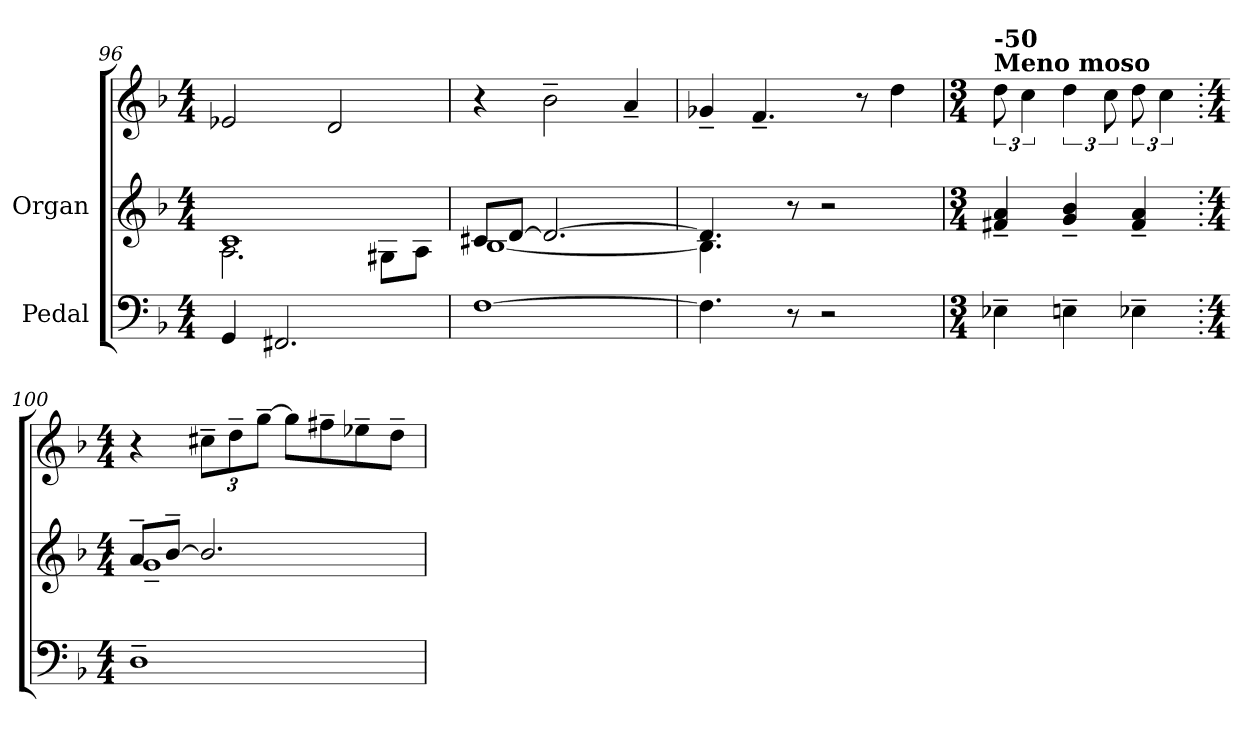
**kern	**kern	**kern
*part2	*part1	*part1
*staff3	*staff2	*staff1
*I"Pedal	*I"Organ	*
*clefF4	*clefG2	*clefG2
*k[b-]	*k[b-]	*k[b-]
*M4/4	*M4/4	*M4/4
=96	=96	=96
*	*^	*
4GG/	1c	2.A\	2e-X/
2.FF#X/	.	.	.
.	.	.	2d/
.	.	8G#X\L	.
.	.	8A\J	.
=97	=97	=97	=97
[1F	8c#X/L	[1B-	4r
.	[8d/J	.	.
.	2.d/_	.	2b-~\
.	.	.	4a~/
=98	=98	=98	=98
4.F\]	4.d/]	4.B-\]	4g-X~/
.	.	.	4.f~/
8r	8r	8ryy	.
2r	2r	2ryy	.
.	.	.	8r
.	.	.	4dd\
*	*v	*v	*
!!LO:LB:g=z
=99	=99	=99
*M3/4	*M3/4	*M3/4
*	*	*MM48
!	!	!LO:TX:a:B:t=Meno moso
!	!	!LO:TX:a:B:t=-50
4E-X~\	4f#X/~ 4a/~	12dd\
.	.	6cc\
4En~\	4g/~ 4b-/~	6dd\
.	.	12cc\
4E-X~\	4f#/~ 4a/~	12dd\
.	.	6cc\
=100.	=100.	=100.
*M4/4	*M4/4	*M4/4
*	*^	*
1D~	8a~/L	1g~	4r
.	[8b-~/J	.	.
*	*	*	*Xbrackettup
.	2.b-/]	.	12cc#X~\L
.	.	.	12dd~\
.	.	.	[12gg~\J
.	.	.	8gg\L]
.	.	.	8ff#X~\
.	.	.	8ee-X~\
.	.	.	8dd~\J
*	*v	*v	*
=	=	=
*-	*-	*-
